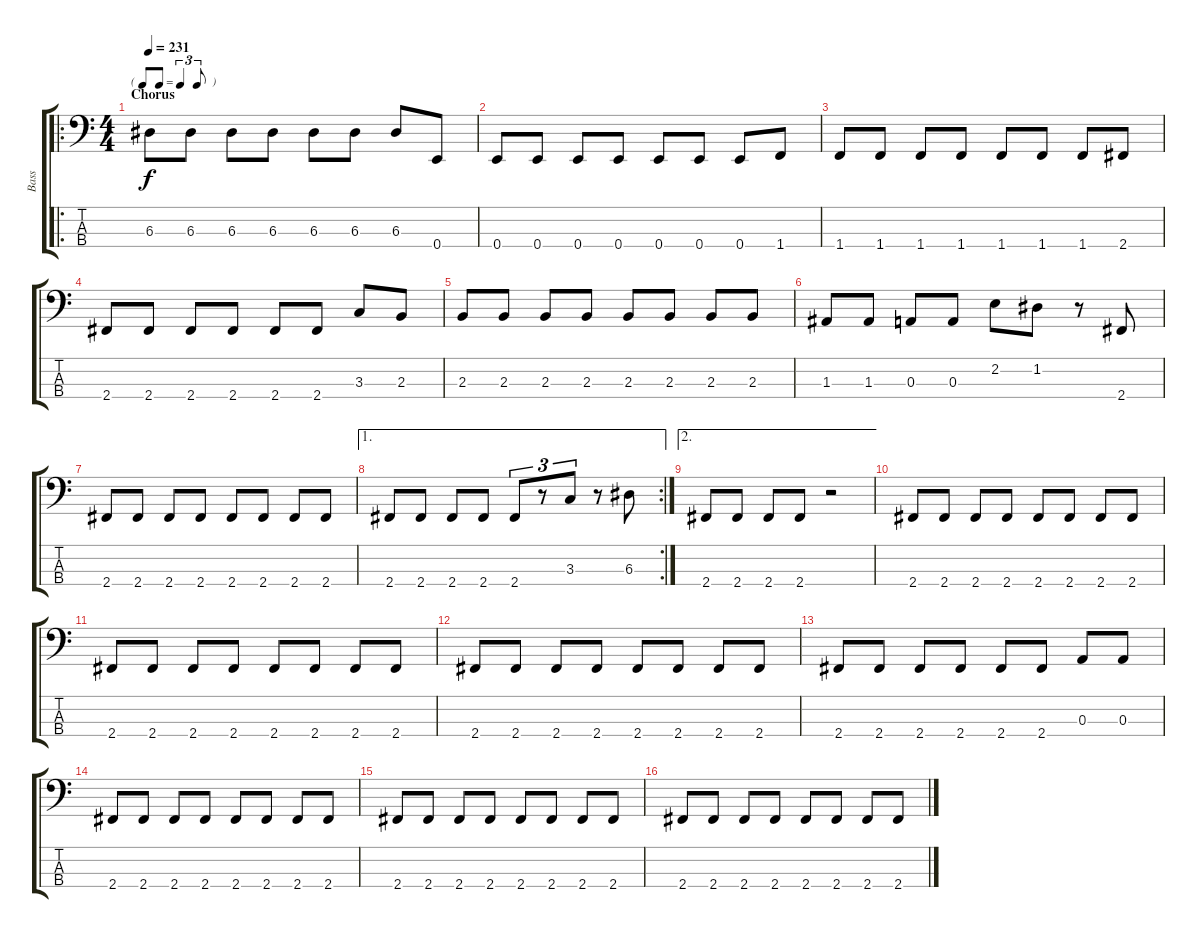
\track ("Bass" "Bass") {instrument electricbasspick}
\staff {score tabs}
\tuning (G2 D2 A1 E1) {hide}
\ro
\ts (4 4)
\tf triplet8th
\section ("" "Chorus")
\tempo 231
\clef f4
\ks c
6.3.8{dy f} 6.3.8 6.3.8 6.3.8 6.3.8 6.3.8 6.3.8 0.4.8 |
0.4.8 0.4.8 0.4.8 0.4.8 0.4.8 0.4.8 0.4.8 1.4.8 |
1.4.8 1.4.8 1.4.8 1.4.8 1.4.8 1.4.8 1.4.8 2.4.8 |
2.4.8 2.4.8 2.4.8 2.4.8 2.4.8 2.4.8 3.3.8 2.3.8 |
2.3.8 2.3.8 2.3.8 2.3.8 2.3.8 2.3.8 2.3.8 2.3.8 |
1.3.8 1.3.8 0.3.8 0.3.8 2.2.8 1.2.8 r.8 2.4.8 |
2.4.8 2.4.8 2.4.8 2.4.8 2.4.8 2.4.8 2.4.8 2.4.8 |
\ae 1
\rc 2
2.4.8 2.4.8 2.4.8 2.4.8 2.4.8{tu (3 2)} r.8{tu (3 2)} 3.3.8{tu (3 2)} r.8 6.3.8 |
\ae 2
2.4.8 2.4.8 2.4.8 2.4.8 r.2 |
2.4.8 2.4.8 2.4.8 2.4.8 2.4.8 2.4.8 2.4.8 2.4.8 |
2.4.8 2.4.8 2.4.8 2.4.8 2.4.8 2.4.8 2.4.8 2.4.8 |
2.4.8 2.4.8 2.4.8 2.4.8 2.4.8 2.4.8 2.4.8 2.4.8 |
2.4.8 2.4.8 2.4.8 2.4.8 2.4.8 2.4.8 0.3.8 0.3.8 |
2.4.8 2.4.8 2.4.8 2.4.8 2.4.8 2.4.8 2.4.8 2.4.8 |
2.4.8 2.4.8 2.4.8 2.4.8 2.4.8 2.4.8 2.4.8 2.4.8 |
2.4.8 2.4.8 2.4.8 2.4.8 2.4.8 2.4.8 2.4.8 2.4.8
